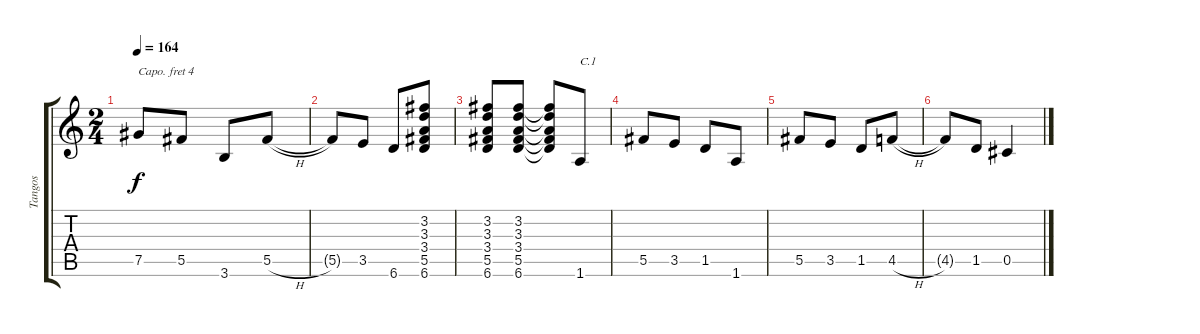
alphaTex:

\track ("Tangos" "Tangos") {instrument acousticguitarnylon}
\staff {score tabs}
\capo 4
\tuning (E4 B3 G3 D3 A2 E2) {hide}
\ts (2 4)
\tempo 164
\clef g2
\ks c
7.5{t}.8{dy f} 5.5.8 3.6.8 5.5{h}.8 |
5.5{t}.8 3.5.8 6.6.8 (3.2 3.3 3.4 5.5 6.6).8 |
(3.2 3.3 3.4 5.5 6.6).8 (3.2 3.3 3.4 5.5 6.6).8 (3.2{t} 3.3{t} 3.4{t} 5.5{t} 6.6{t}).8 1.6.8{txt "C.1"} |
5.5.8 3.5.8 1.5.8 1.6.8 |
5.5.8 3.5.8 1.5.8 4.5{h}.8 |
4.5{t}.8 1.5.8 0.5.4
